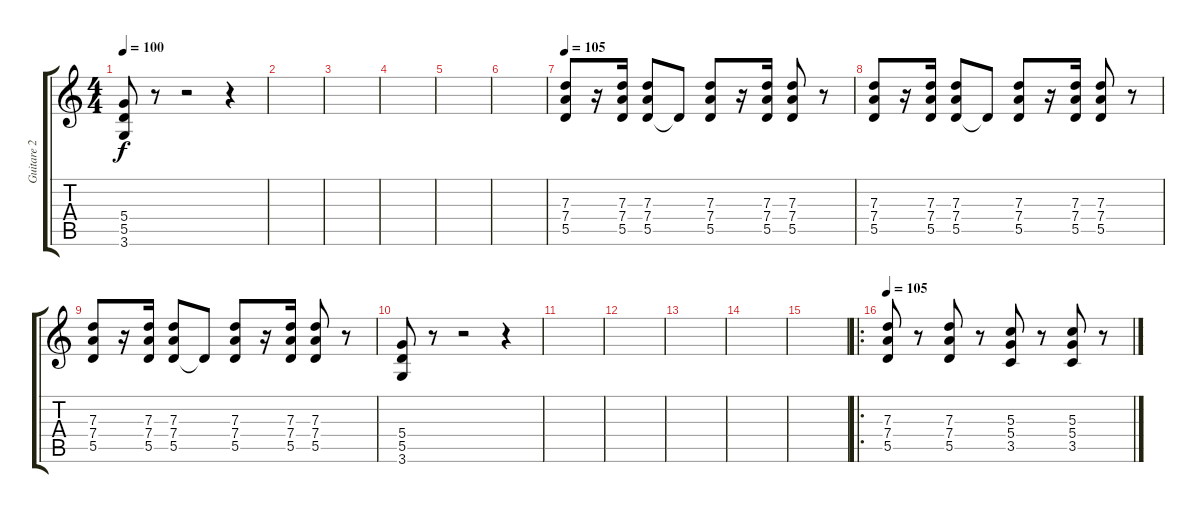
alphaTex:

\track ("Guitare 2" "Guitare 2") {instrument electricguitarclean}
\staff {score tabs}
\tuning (E4 B3 G3 D3 A2 E2) {hide}
\ts (4 4)
\tempo 100
\clef g2
\ks c
(5.4 5.5 3.6).8{dy f} r.8 r.2 r.4 |
|
|
|
|
|
\tempo 105
(7.3 7.4 5.5).8 r.16 (7.3 7.4 5.5).16 (7.3 7.4 5.5).8 5.5{t}.8 (7.3 7.4 5.5).8 r.16 (7.3 7.4 5.5).16 (7.3 7.4 5.5).8 r.8 |
(7.3 7.4 5.5).8 r.16 (7.3 7.4 5.5).16 (7.3 7.4 5.5).8 5.5{t}.8 (7.3 7.4 5.5).8 r.16 (7.3 7.4 5.5).16 (7.3 7.4 5.5).8 r.8 |
(7.3 7.4 5.5).8 r.16 (7.3 7.4 5.5).16 (7.3 7.4 5.5).8 5.5{t}.8 (7.3 7.4 5.5).8 r.16 (7.3 7.4 5.5).16 (7.3 7.4 5.5).8 r.8 |
(5.4 5.5 3.6).8 r.8 r.2 r.4 |
|
|
|
|
|
\ro
\tempo 105
(7.3 7.4 5.5).8 r.8 (7.3 7.4 5.5).8 r.8 (5.3 5.4 3.5).8 r.8 (5.3 5.4 3.5).8 r.8
